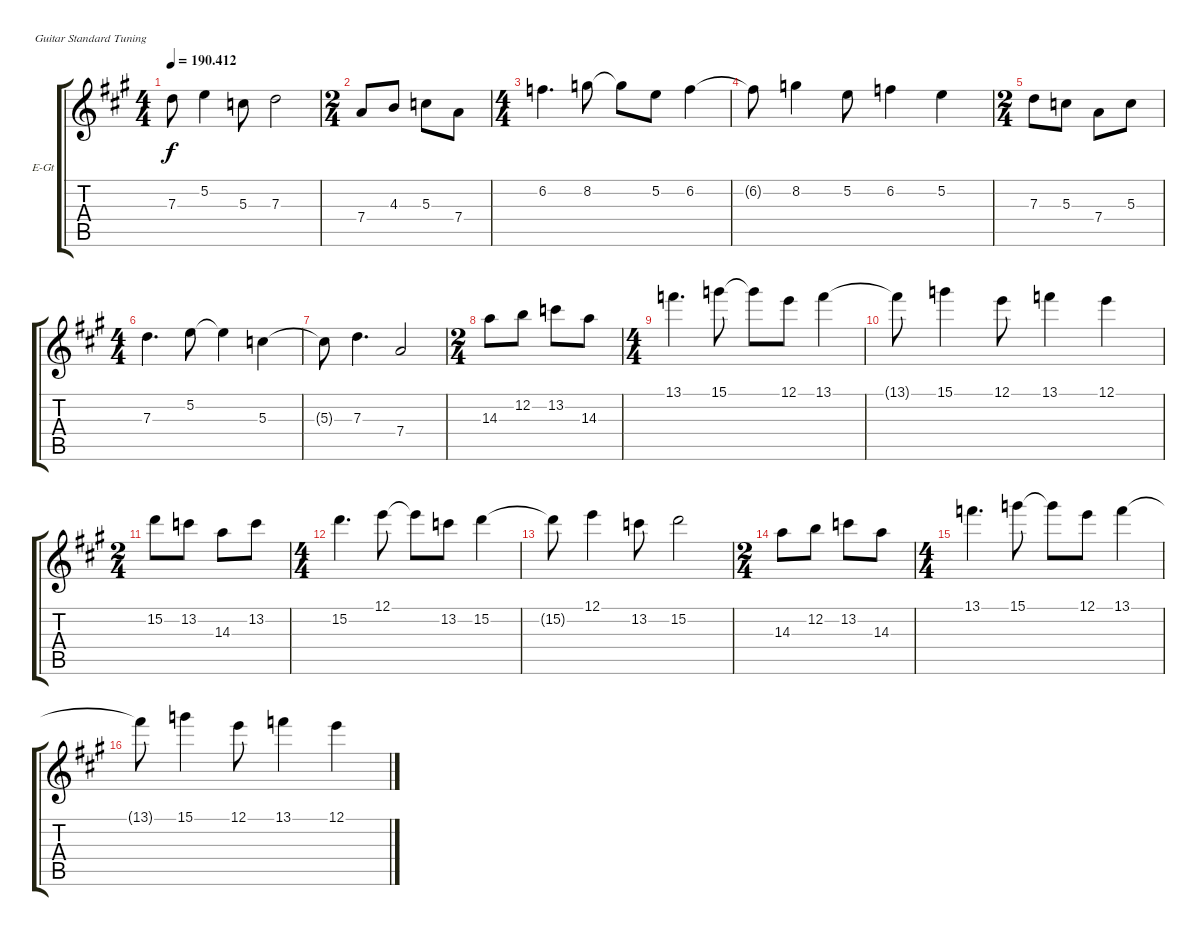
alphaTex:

\defaultSystemsLayout 4
\bracketExtendMode groupsimilarinstruments
\firstSystemTrackNameOrientation horizontal
\otherSystemsTrackNameOrientation horizontal
\track ("Gtr. 2 (elec.)" "E-Gt") {instrument electricguitarclean}
\staff {score tabs}
\tuning (E4 B3 G3 D3 A2 E2)
\ts (4 4)
\tempo
190.412
\accidentals auto
\clef g2
\ottava regular
\simile none
\scale
0.179191
\ks a
7.3{t}.8{dy f} 5.2.4 5.3.8 7.3.2 |
\ts (2 4)
\scale
0.410405 7.4.8 4.3.8 5.3.8 7.4.8 |
\ts (4 4)
\scale
0.410405 6.2.4{d} 8.2.8 8.2{t}.8 5.2.8 6.2.4 |
\scale
0.179191 6.2{t}.8 8.2.4 5.2.8 6.2.4 5.2.4 |
\ts (2 4)
\scale
0.410405 7.3.8 5.3.8 7.4.8 5.3.8 |
\ts (4 4)
\scale
0.410405 7.3.4{d} 5.2.8 5.2{t}.4 5.3.4 |
\scale
0.179191 5.3{t}.8 7.3.4{d} 7.4.2 |
\ts (2 4)
\scale
0.410405 14.3.8 12.2.8 13.2.8 14.3.8 |
\ts (4 4)
\scale
0.410405 13.1.4{d} 15.1.8 15.1{t}.8 12.1.8 13.1.4 |
\scale
0.179191 13.1{t}.8 15.1.4 12.1.8 13.1.4 12.1.4 |
\ts (2 4)
\scale
0.410405 15.2.8 13.2.8 14.3.8 13.2.8 |
\ts (4 4)
\scale
0.410405 15.2.4{d} 12.1.8 12.1{t}.8 13.2.8 15.2.4 |
\scale
0.179191 15.2{t}.8 12.1.4 13.2.8 15.2.2 |
\ts (2 4)
\scale
0.410405 14.3.8 12.2.8 13.2.8 14.3.8 |
\ts (4 4)
\scale
0.410405 13.1.4{d} 15.1.8 15.1{t}.8 12.1.8 13.1.4 |
\scale
0.233083 13.1{t}.8 15.1.4 12.1.8 13.1.4 12.1.4
